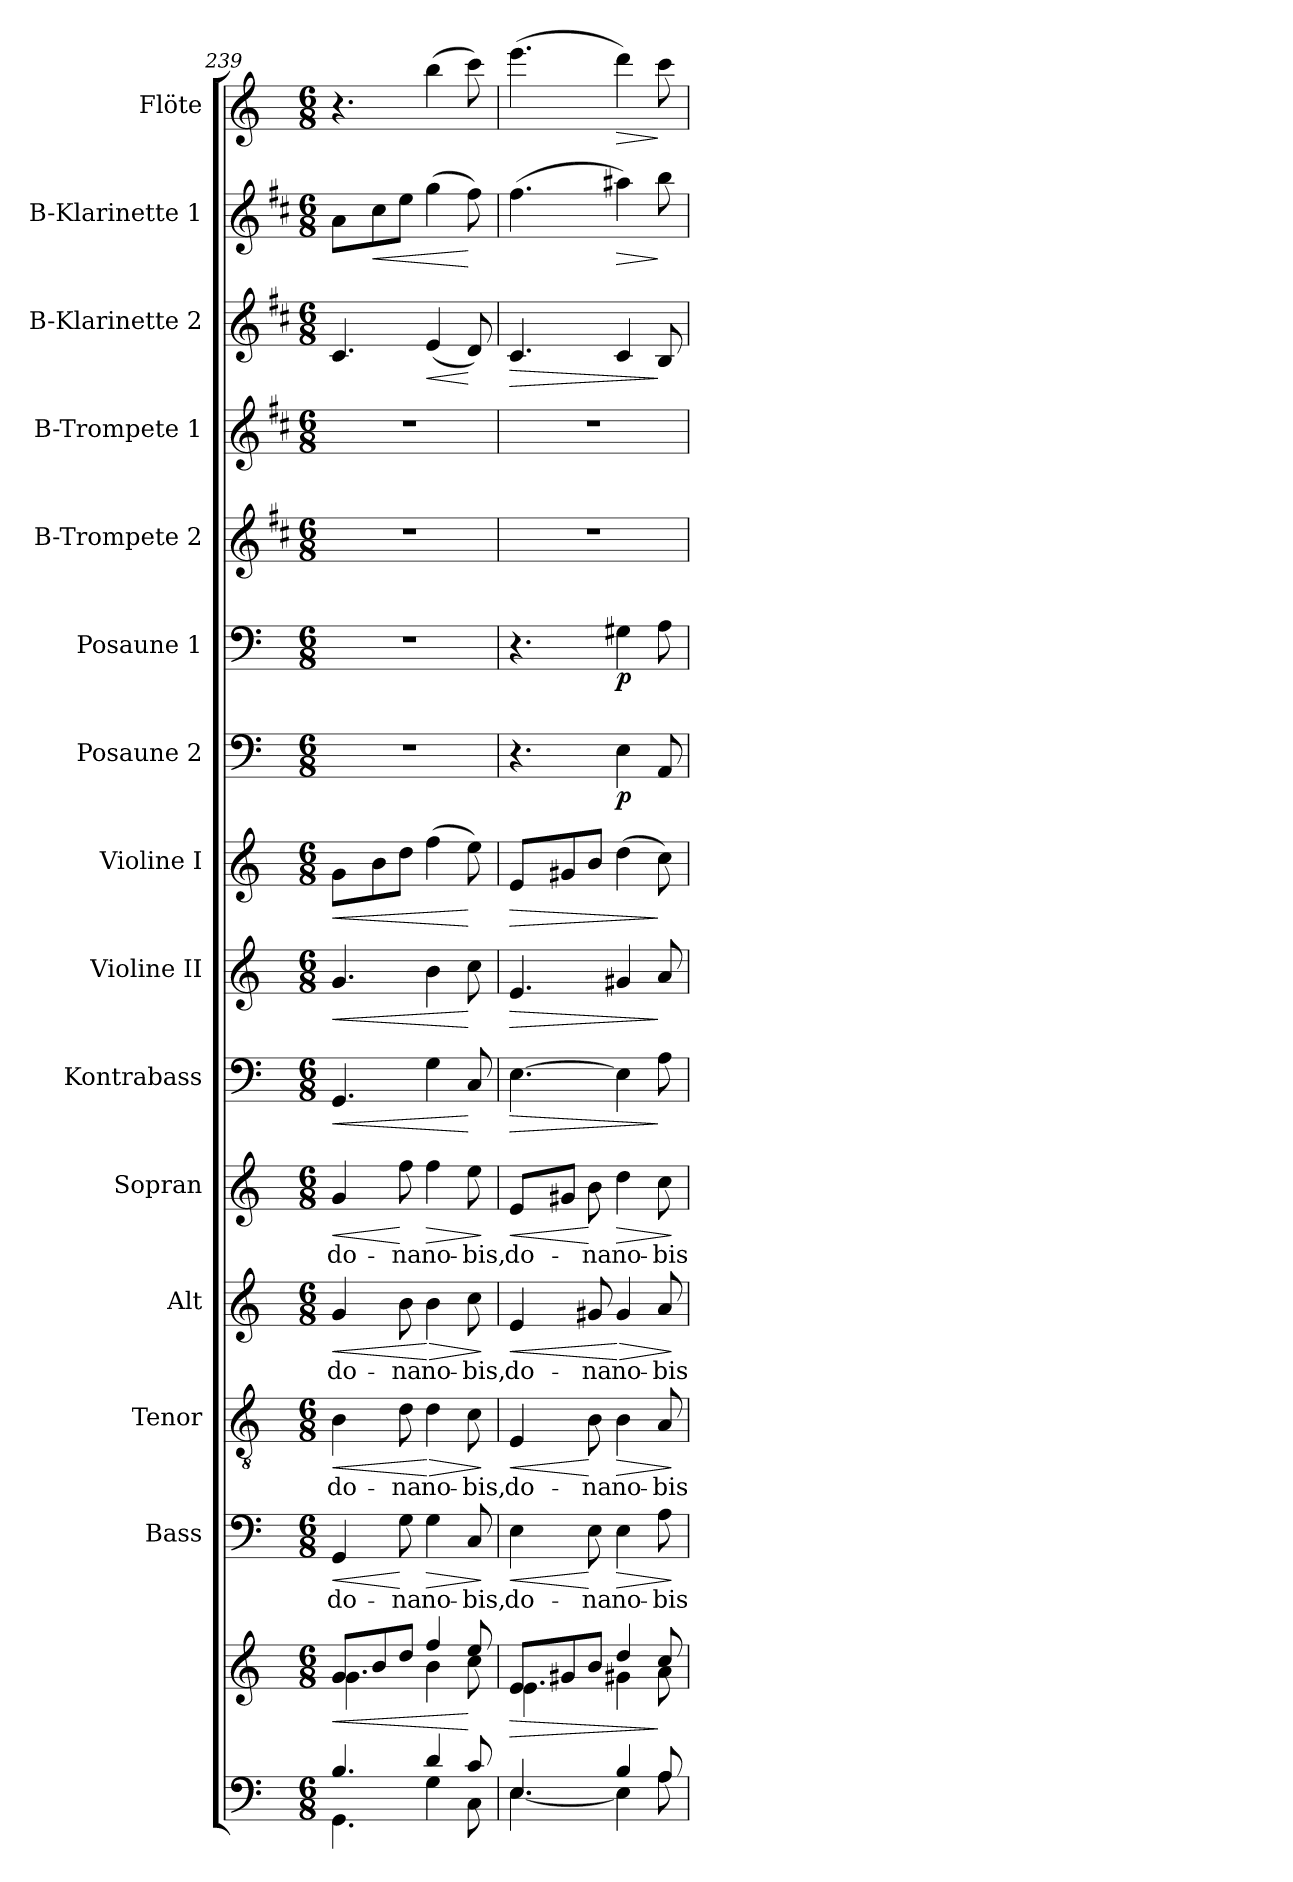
**kern	**kern	**dynam	**kern	**text	**dynam	**kern	**text	**dynam	**kern	**text	**dynam	**kern	**text	**dynam	**kern	**dynam	**kern	**dynam	**kern	**dynam	**kern	**dynam	**kern	**dynam	**kern	**kern	**kern	**dynam	**kern	**dynam	**kern	**dynam
*part15	*part15	*part15	*part14	*part14	*part14	*part13	*part13	*part13	*part12	*part12	*part12	*part11	*part11	*part11	*part10	*part10	*part9	*part9	*part8	*part8	*part7	*part7	*part6	*part6	*part5	*part4	*part3	*part3	*part2	*part2	*part1	*part1
*staff16	*staff15	*staff15/16	*staff14	*staff14	*staff14	*staff13	*staff13	*staff13	*staff12	*staff12	*staff12	*staff11	*staff11	*staff11	*staff10	*staff10	*staff9	*staff9	*staff8	*staff8	*staff7	*staff7	*staff6	*staff6	*staff5	*staff4	*staff3	*staff3	*staff2	*staff2	*staff1	*staff1
*	*	*	*I"Bass	*	*	*I"Tenor	*	*	*I"Alt	*	*	*I"Sopran	*	*	*I"Kontrabass	*	*I"Violine II	*	*I"Violine I	*	*I"Posaune 2	*	*I"Posaune 1	*	*I"B-Trompete 2	*I"B-Trompete 1	*I"B-Klarinette 2	*	*I"B-Klarinette 1	*	*I"Flöte	*
*	*	*	*I'B.	*	*	*I'T.	*	*	*I'A.	*	*	*I'S.	*	*	*I'Kb.	*	*I'Vl. II	*	*I'Vl. I	*	*I'Pos. 2	*	*I'Pos. 1	*	*I'B Trp. 2	*I'B Trp. 1	*I'B Kl. 2	*	*I'B Kl. 1	*	*I'Fl.	*
*clefF4	*clefG2	*	*clefF4	*	*	*clefGv2	*	*	*clefG2	*	*	*clefG2	*	*	*clefF4	*	*clefG2	*	*clefG2	*	*clefF4	*	*clefF4	*	*clefG2	*clefG2	*clefG2	*	*clefG2	*	*clefG2	*
*	*	*	*	*	*	*	*	*	*	*	*	*	*	*	*ITrd7c12	*	*	*	*	*	*	*	*	*	*ITrd1c2	*ITrd1c2	*ITrd1c2	*	*ITrd1c2	*	*	*
*k[]	*k[]	*	*k[]	*	*	*k[]	*	*	*k[]	*	*	*k[]	*	*	*k[]	*	*k[]	*	*k[]	*	*k[]	*	*k[]	*	*k[]	*k[]	*k[]	*	*k[]	*	*k[]	*
*C:	*C:	*	*C:	*	*	*C:	*	*	*C:	*	*	*C:	*	*	*C:	*	*C:	*	*C:	*	*C:	*	*C:	*	*C:	*C:	*C:	*	*C:	*	*C:	*
*M6/8	*M6/8	*	*M6/8	*	*	*M6/8	*	*	*M6/8	*	*	*M6/8	*	*	*M6/8	*	*M6/8	*	*M6/8	*	*M6/8	*	*M6/8	*	*M6/8	*M6/8	*M6/8	*	*M6/8	*	*M6/8	*
=239	=239	=239	=239	=239	=239	=239	=239	=239	=239	=239	=239	=239	=239	=239	=239	=239	=239	=239	=239	=239	=239	=239	=239	=239	=239	=239	=239	=239	=239	=239	=239	=239
*^	*	*	*	*	*	*	*	*	*	*	*	*	*	*	*	*	*	*	*	*	*	*	*	*	*	*	*	*	*	*	*	*
!	!	!	!LO:HP:b	!	!LO:LY:b	!LO:HP:b	!	!LO:LY:b	!LO:HP:b	!	!LO:LY:b	!LO:HP:b	!	!LO:LY:b	!LO:HP:b	!	!LO:HP:b	!	!LO:HP:b	!	!LO:HP:b	!	!	!	!	!	!	!	!	!	!	!	!
*	*	*^	*	*	*	*	*	*	*	*	*	*	*	*	*	*	*	*	*	*	*	*	*	*	*	*	*	*	*	*	*	*	*
4.B/	4.GG\	8g/L	4.g\	<	4GG/	do-	<	4B\	do-	<	4g/	do-	<	4g/	do-	<	4.GGG/	<	4.g/	<	8g\L	<	2.r	.	2.r	.	2.r	2.r	4.B/	.	8g\L	.	4.r	.
!	!	!	!	!	!	!	!	!	!	!	!	!	!	!	!	!	!	!	!	!	!	!	!	!	!	!	!	!	!	!	!	!LO:HP:b	!	!
.	.	8b/	.	.	.	.	.	.	.	.	.	.	.	.	.	.	.	.	.	.	8b\	.	.	.	.	.	.	.	.	.	8b\	<	.	.
!	!	!	!	!	!	!LO:LY:b	!	!	!LO:LY:b	!	!	!LO:LY:b	!	!	!LO:LY:b	!	!	!	!	!	!	!	!	!	!	!	!	!	!	!	!	!	!	!
.	.	8dd/J	.	.	8G\	-na	[	8d\	-na	.	8b\	-na	.	8ff\	-na	[	.	.	.	.	8dd\J	.	.	.	.	.	.	.	.	.	8dd\J	.	.	.
!	!	!	!	!	!	!LO:LY:b	!LO:HP:b	!	!LO:LY:b	!LO:HP:n=1:b	!	!LO:LY:b	!LO:HP:n=1:b	!	!LO:LY:b	!LO:HP:b	!	!	!	!	!	!	!	!	!	!	!	!	!	!LO:HP:b	!	!	!	!
4d/	4G\	4ff/	4b\	.	4G\	no-	>	4d\	no-	[ >	4b\	no-	[ >	4ff\	no-	>	4GG\	.	4b\	.	(>4ff\	.	.	.	.	.	.	.	(<4d/	<	(>4ff\	.	(>4bb\	.
!	!	!	!	!	!	!LO:LY:b	!	!	!LO:LY:b	!	!	!LO:LY:b	!	!	!LO:LY:b	!	!	!	!	!	!	!	!	!	!	!	!	!	!	!	!	!	!	!
8c/	8C\	8ee/	8cc\	[	8C/	-bis,	.	8c\	-bis,	.	8cc\	-bis,	.	8ee\	-bis,	.	8CC/	[	8cc\	[	8ee\)	[	.	.	.	.	.	.	8c/)	[	8ee\)	[	8ccc\)	.
*v	*v	*	*	*	*	*	*	*	*	*	*	*	*	*	*	*	*	*	*	*	*	*	*	*	*	*	*	*	*	*	*	*	*	*
*	*v	*v	*	*	*	*	*	*	*	*	*	*	*	*	*	*	*	*	*	*	*	*	*	*	*	*	*	*	*	*	*	*	*
.	.	.	.	.	]	.	.	]	.	.	]	.	.	]	.	.	.	.	.	.	.	.	.	.	.	.	.	.	.	.	.	.
=240	=240	=240	=240	=240	=240	=240	=240	=240	=240	=240	=240	=240	=240	=240	=240	=240	=240	=240	=240	=240	=240	=240	=240	=240	=240	=240	=240	=240	=240	=240	=240	=240
*^	*	*	*	*	*	*	*	*	*	*	*	*	*	*	*	*	*	*	*	*	*	*	*	*	*	*	*	*	*	*	*	*
!	!	!	!LO:HP:b	!	!LO:LY:b	!LO:HP:b	!	!LO:LY:b	!LO:HP:b	!	!LO:LY:b	!LO:HP:b	!	!LO:LY:b	!LO:HP:b	!	!LO:HP:b	!	!LO:HP:b	!	!LO:HP:b	!	!	!	!	!	!	!	!LO:HP:b	!	!	!	!
*	*	*^	*	*	*	*	*	*	*	*	*	*	*	*	*	*	*	*	*	*	*	*	*	*	*	*	*	*	*	*	*	*	*
4.E/	[<4.E\	8e/L	4.e\	>	4E\	do-	<	4E/	do-	<	4e/	do-	<	8e/L	do-	<	[4.EE\	>	4.e/	>	8e/L	>	4.r	.	4.r	.	2.r	2.r	4.B/	>	(>4.ee\	.	(>4.eee\	.
.	.	8g#X/	.	.	.	.	.	.	.	.	.	.	.	8g#X/J	.	.	.	.	.	.	8g#X/	.	.	.	.	.	.	.	.	.	.	.	.	.
!	!	!	!	!	!	!LO:LY:b	!	!	!LO:LY:b	!	!	!LO:LY:b	!	!	!LO:LY:b	!	!	!	!	!	!	!	!	!	!	!	!	!	!	!	!	!	!	!
.	.	8b/J	.	.	8E\	-na	[	8B\	-na	[	8g#X/	-na	.	8b\	-na	[	.	.	.	.	8b/J	.	.	.	.	.	.	.	.	.	.	.	.	.
!	!	!	!	!	!	!LO:LY:b	!LO:HP:b	!	!LO:LY:b	!LO:HP:b	!	!LO:LY:b	!LO:HP:n=1:b	!	!LO:LY:b	!LO:HP:b	!	!	!	!	!	!	!	!LO:DY:b	!	!LO:DY:b	!	!	!	!	!	!LO:HP:b	!	!LO:HP:b
4B/	4E\]	4dd/	4g#X\	.	4E\	no-	>	4B\	no-	>	4g#/	no-	[ >	4dd\	no-	>	4EE\]	.	4g#X/	.	(>4dd\	.	4E\	p	4G#X\	p	.	.	4B/	.	4gg#X\)	>	4ddd\)	>
!	!	!	!	!	!	!LO:LY:b	!	!	!LO:LY:b	!	!	!LO:LY:b	!	!	!LO:LY:b	!	!	!	!	!	!	!	!	!	!	!	!	!	!	!	!	!	!	!
8A/	8A\	8cc/	8a\	]	8A\	-bis	.	8A/	-bis	.	8a/	-bis	.	8cc\	-bis	.	8AA\	]	8a/	]	8cc\)	]	8AA/	.	8A\	.	.	.	8A/	]	8aa\	]	8ccc\	]
*v	*v	*	*	*	*	*	*	*	*	*	*	*	*	*	*	*	*	*	*	*	*	*	*	*	*	*	*	*	*	*	*	*	*	*
*	*v	*v	*	*	*	*	*	*	*	*	*	*	*	*	*	*	*	*	*	*	*	*	*	*	*	*	*	*	*	*	*	*	*
.	.	.	.	.	]	.	.	]	.	.	]	.	.	]	.	.	.	.	.	.	.	.	.	.	.	.	.	.	.	.	.	.
=	=	=	=	=	=	=	=	=	=	=	=	=	=	=	=	=	=	=	=	=	=	=	=	=	=	=	=	=	=	=	=	=
*-	*-	*-	*-	*-	*-	*-	*-	*-	*-	*-	*-	*-	*-	*-	*-	*-	*-	*-	*-	*-	*-	*-	*-	*-	*-	*-	*-	*-	*-	*-	*-	*-
